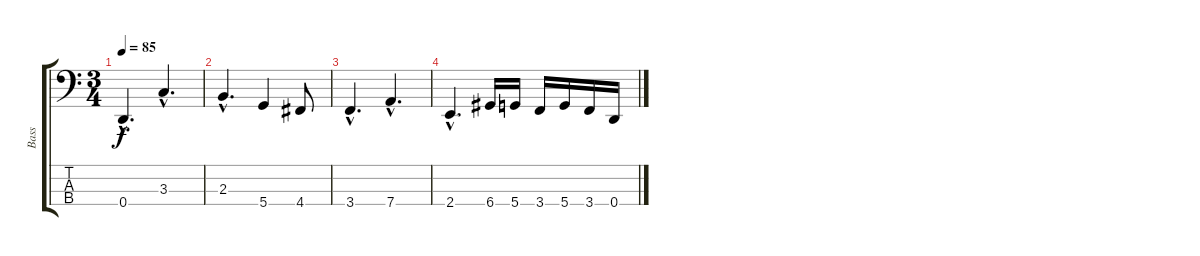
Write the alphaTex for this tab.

\track ("Bass" "Bass") {instrument electricbasspick}
\staff {score tabs}
\tuning (G2 D2 A1 D1) {hide}
\ts (3 4)
\tempo 85
\clef f4
\ks c
0.4{hac}.4{d dy f volume 16} 3.3{hac}.4{d} |
2.3{hac}.4{d} 5.4.4 4.4.8 |
3.4{hac}.4{d} 7.4{hac}.4{d} |
2.4{hac}.4{d} 6.4.16 5.4.16 3.4.16 5.4.16 3.4.16 0.4.16
